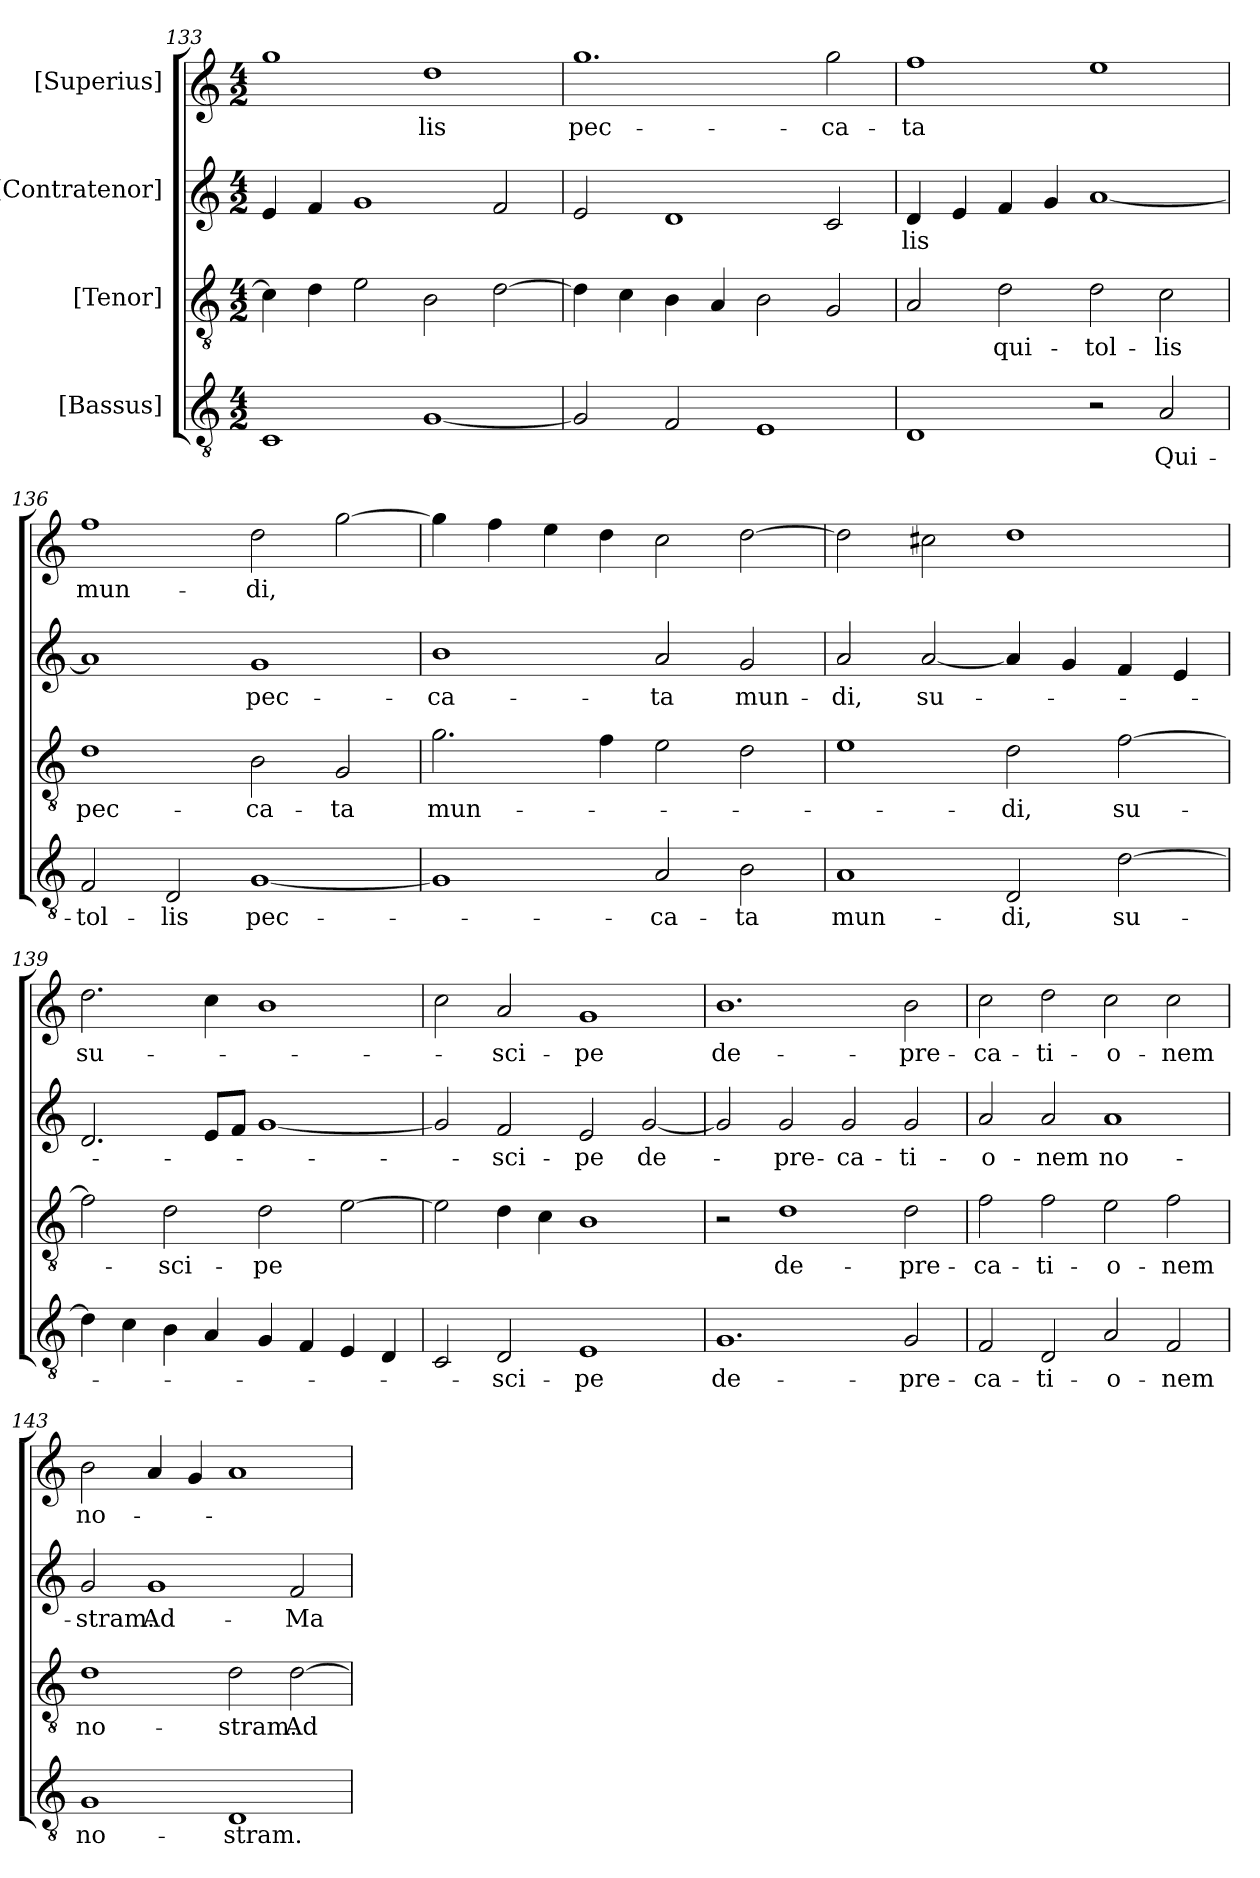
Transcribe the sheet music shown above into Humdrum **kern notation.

**kern	**text	**kern	**text	**kern	**text	**kern	**text
*part4	*part4	*part3	*part3	*part2	*part2	*part1	*part1
*staff4	*staff4	*staff3	*staff3	*staff2	*staff2	*staff1	*staff1
*I"[Bassus]	*	*I"[Tenor]	*	*I"[Contratenor]	*	*I"[Superius]	*
*clefGv2	*	*clefGv2	*	*clefG2	*	*clefG2	*
*k[]	*	*k[]	*	*k[]	*	*k[]	*
*M4/2	*	*M4/2	*	*M4/2	*	*M4/2	*
=133	=133	=133	=133	=133	=133	=133	=133
1C/	.	4c\]	.	4e/	.	1gg\	.
.	.	4d\	.	4f/	.	.	.
.	.	2e\	.	1g/	.	.	.
[1G/	.	2B\	.	.	.	1dd\	-lis
.	.	[2d\	.	2f/	.	.	.
=134	=134	=134	=134	=134	=134	=134	=134
2G/]	.	4d\]	.	2e/	.	1.gg\	pec-
.	.	4c\	.	.	.	.	.
2F/	.	4B\	.	1d/	.	.	.
.	.	4A/	.	.	.	.	.
1E/	.	2B\	.	.	.	.	.
.	.	2G/	.	2c/	.	2gg\	-ca-
=135	=135	=135	=135	=135	=135	=135	=135
1D/	.	2A/	.	4d/	-lis	1ff\	-ta
.	.	.	.	4e/	.	.	.
.	.	2d\	qui-	4f/	.	.	.
.	.	.	.	4g/	.	.	.
2r	.	2d\	tol-	[1a/	.	1ee\	.
2A/	Qui-	2c\	-lis	.	.	.	.
=136	=136	=136	=136	=136	=136	=136	=136
2F/	tol-	1d\	pec-	1a/]	.	1ff\	mun-
2D/	-lis	.	.	.	.	.	.
[1G/	pec-	2B\	-ca-	1g/	pec-	2dd\	-di,
.	.	2G/	-ta	.	.	[2gg\	.
=137	=137	=137	=137	=137	=137	=137	=137
1G/]	.	2.g\	mun-	1b\	-ca-	4gg\]	.
.	.	.	.	.	.	4ff\	.
.	.	.	.	.	.	4ee\	.
.	.	4f\	.	.	.	4dd\	.
2A/	-ca-	2e\	.	2a/	-ta	2cc\	.
2B\	-ta	2d\	.	2g/	mun-	[2dd\	.
=138	=138	=138	=138	=138	=138	=138	=138
1A/	mun-	1e\	.	2a/	-di,	2dd\]	.
.	.	.	.	[2a/	su-	2cc#X\	.
2D/	-di,	2d\	-di,	4a/]	.	1dd\	.
.	.	.	.	4g/	.	.	.
[2d\	su-	[2f\	su-	4f/	.	.	.
.	.	.	.	4e/	.	.	.
=139	=139	=139	=139	=139	=139	=139	=139
4d\]	.	2f\]	.	2.d/	.	2.dd\	su-
4c\	.	.	.	.	.	.	.
4B\	.	2d\	-sci-	.	.	.	.
4A/	.	.	.	8e/L	.	4cc\	.
.	.	.	.	8f/J	.	.	.
4G/	.	2d\	-pe	[1g/	.	1b\	.
4F/	.	.	.	.	.	.	.
4E/	.	[2e\	.	.	.	.	.
4D/	.	.	.	.	.	.	.
=140	=140	=140	=140	=140	=140	=140	=140
2C/	.	2e\]	.	2g/]	.	2cc\	.
2D/	-sci-	4d\	.	2f/	-sci-	2a/	-sci-
.	.	4c\	.	.	.	.	.
1E/	-pe	1B\	.	2e/	-pe	1g/	-pe
.	.	.	.	[2g/	de-	.	.
=141	=141	=141	=141	=141	=141	=141	=141
1.G/	de-	2r	.	2g/]	.	1.b\	de-
.	.	1d\	de-	2g/	-pre-	.	.
.	.	.	.	2g/	-ca-	.	.
2G/	-pre-	2d\	-pre-	2g/	-ti-	2b\	-pre-
=142	=142	=142	=142	=142	=142	=142	=142
2F/	-ca-	2f\	-ca-	2a/	-o-	2cc\	-ca-
2D/	-ti-	2f\	-ti-	2a/	-nem	2dd\	-ti-
2A/	-o-	2e\	-o-	1a/	no-	2cc\	-o-
2F/	-nem	2f\	-nem	.	.	2cc\	-nem
=143	=143	=143	=143	=143	=143	=143	=143
1G/	no-	1d\	no-	2g/	-stram.	2b\	no-
.	.	.	.	1g/	Ad-	4a/	.
.	.	.	.	.	.	4g/	.
1D/	-stram.	2d\	-stram.	.	.	1a/	.
.	.	[2d\	Ad-	2f/	Ma-	.	.
=	=	=	=	=	=	=	=
*-	*-	*-	*-	*-	*-	*-	*-
